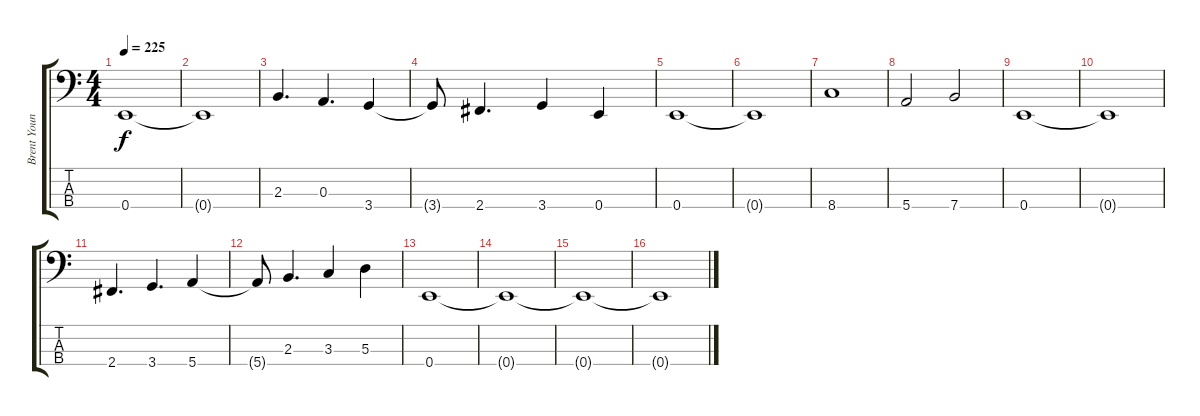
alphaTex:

\track ("Brent Young" "Brent Youn") {instrument electricbasspick}
\staff {score tabs}
\tuning (G2 D2 A1 E1) {hide}
\ts (4 4)
\tempo 225
\clef f4
\ks c
0.4.1{dy f} |
0.4{t}.1 |
2.3.4{d} 0.3.4{d} 3.4.4 |
3.4{t}.8 2.4.4{d} 3.4.4 0.4.4 |
0.4.1 |
0.4{t}.1 |
8.4.1 |
5.4.2 7.4.2 |
0.4.1 |
0.4{t}.1 |
2.4.4{d} 3.4.4{d} 5.4.4 |
5.4{t}.8 2.3.4{d} 3.3.4 5.3.4 |
0.4.1 |
0.4{t}.1 |
0.4{t}.1 |
0.4{t}.1
